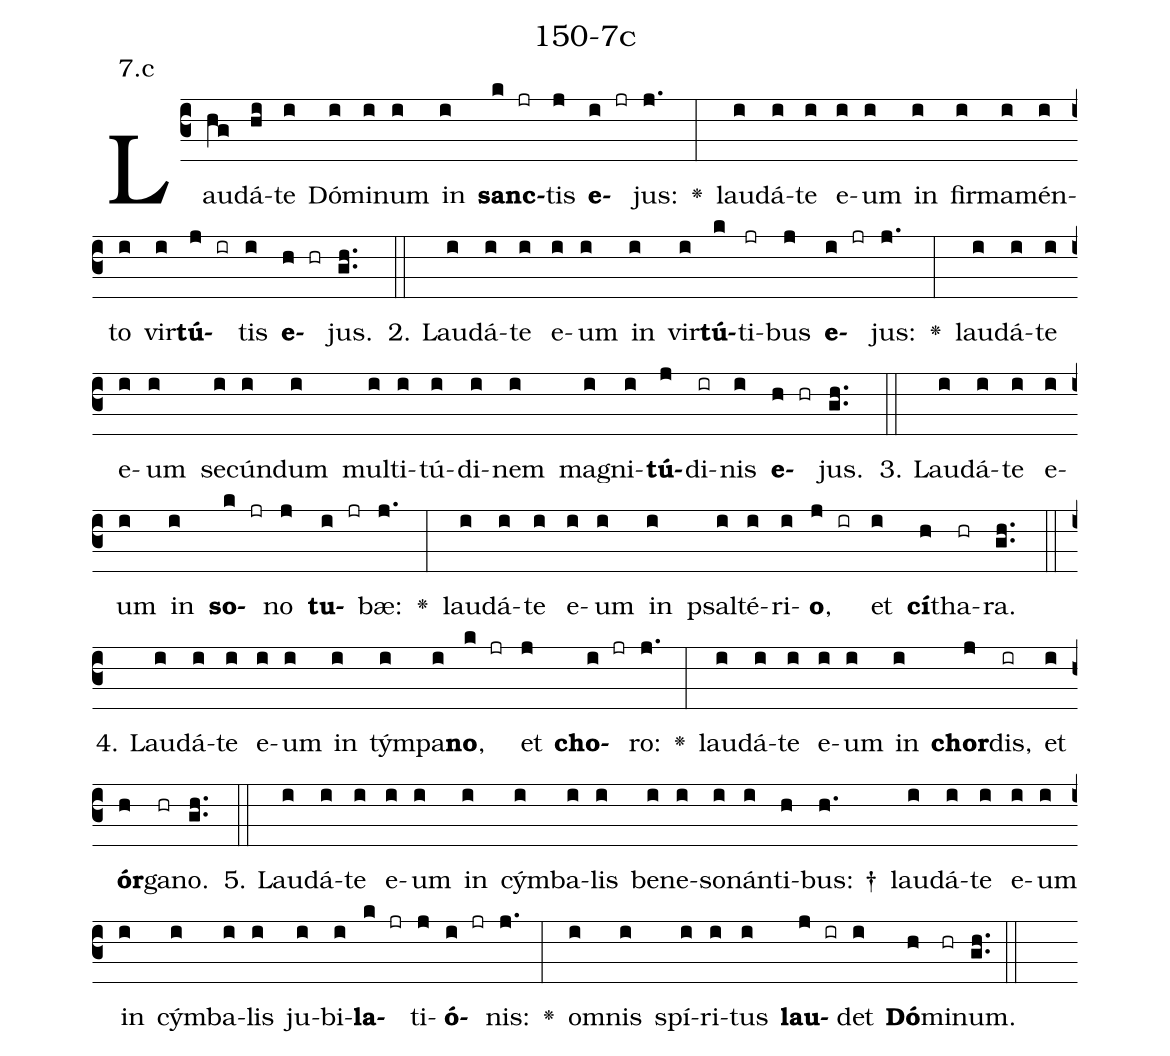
name: 150-7c;
annotation: 7.c;
%%
(c3)Lau(hg)dá(hi)te(i) Dó(i)mi(i)num(i) in(i) <b>sanc</b>(k jr)tis(j) <b>e</b>(i jr)jus:(j.) <v>\greheightstar</v>(:) lau(i)dá(i)te(i) e(i)um(i) in(i) fir(i)ma(i)mén(i)to(i) vir(i)<b>tú</b>(j ir)tis(i) <b>e</b>(h hr)jus.(gh..) (::)
2. Lau(i)dá(i)te(i) e(i)um(i) in(i) vir(i)<b>tú</b>(k)ti(jr)bus(j) <b>e</b>(i jr)jus:(j.) <v>\greheightstar</v>(:) lau(i)dá(i)te(i) e(i)um(i) se(i)cún(i)dum(i) mul(i)ti(i)tú(i)di(i)nem(i) ma(i)gni(i)<b>tú</b>(j)di(ir)nis(i) <b>e</b>(h hr)jus.(gh..) (::)
3. Lau(i)dá(i)te(i) e(i)um(i) in(i) <b>so</b>(k jr)no(j) <b>tu</b>(i jr)bæ:(j.) <v>\greheightstar</v>(:) lau(i)dá(i)te(i) e(i)um(i) in(i) psal(i)té(i)ri(i)<b>o</b>,(j ir) et(i) <b>cí</b>(h)tha(hr)ra.(gh..) (::)
4. Lau(i)dá(i)te(i) e(i)um(i) in(i) tým(i)pa(i)<b>no</b>,(k jr) et(j) <b>cho</b>(i jr)ro:(j.) <v>\greheightstar</v>(:) lau(i)dá(i)te(i) e(i)um(i) in(i) <b>chor</b>(j)dis,(ir) et(i) <b>ór</b>(h)ga(hr)no.(gh..) (::)
5. Lau(i)dá(i)te(i) e(i)um(i) in(i) cým(i)ba(i)lis(i) be(i)ne(i)so(i)nán(i)ti(h)bus: †(h.) lau(i)dá(i)te(i) e(i)um(i) in(i) cým(i)ba(i)lis(i) ju(i)bi(i)<b>la</b>(k jr)ti(j)<b>ó</b>(i jr)nis:(j.) <v>\greheightstar</v>(:) om(i)nis(i) spí(i)ri(i)tus(i) <b>lau</b>(j ir)det(i) <b>Dó</b>(h)mi(hr)num.(gh..) (::)
